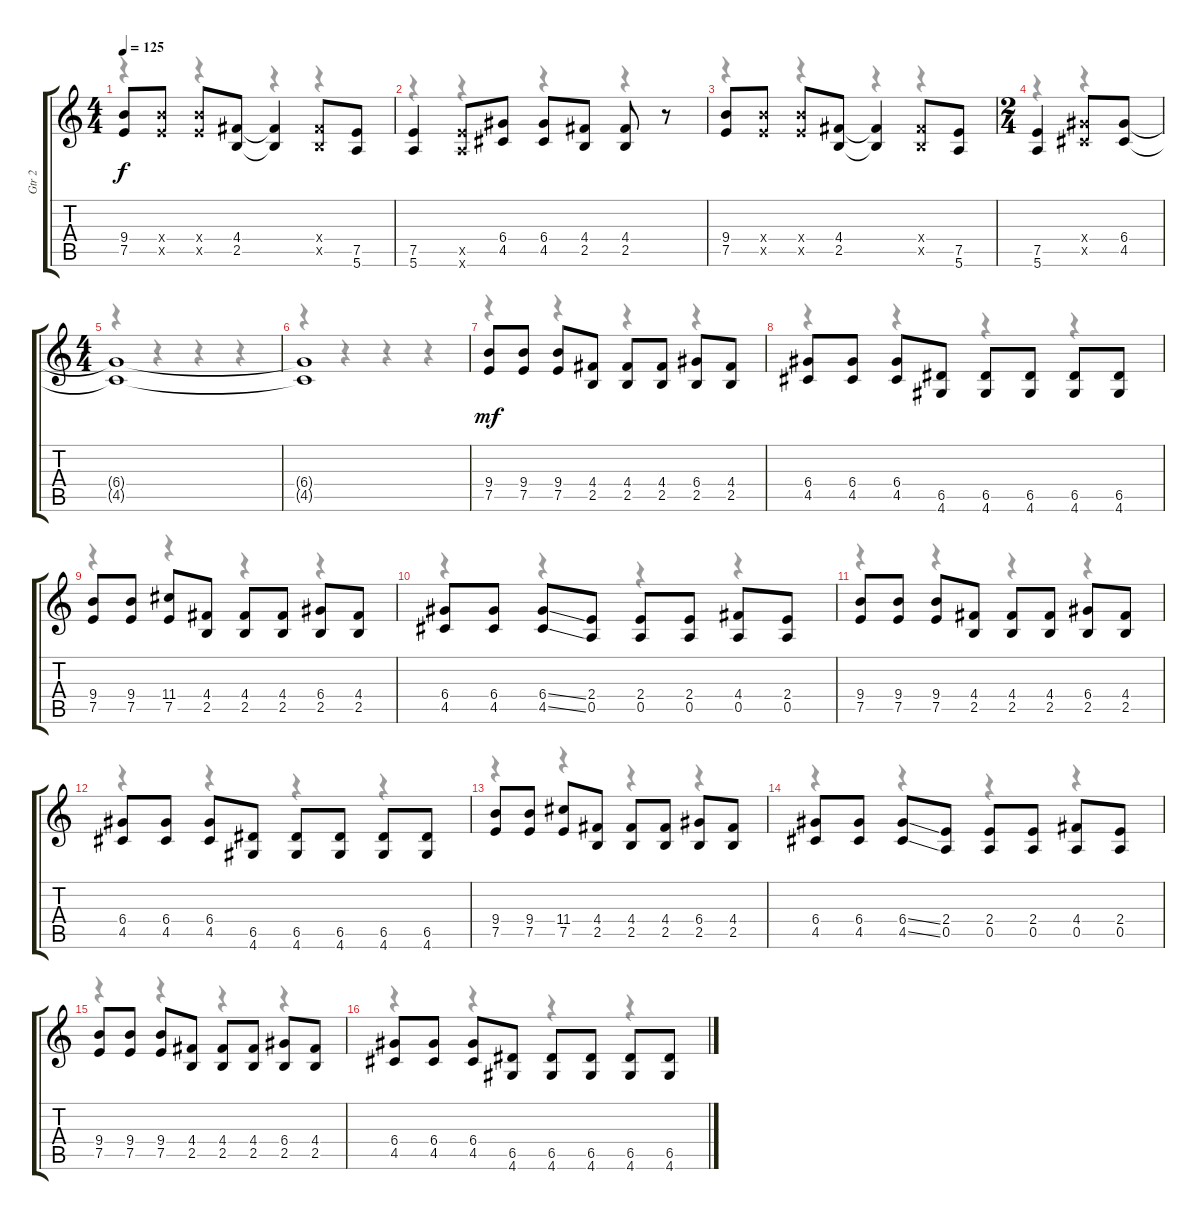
\track ("Gtr 2" "Gtr 2") {instrument overdrivenguitar}
\staff {score tabs}
\tuning (E4 B3 G3 D3 A2 E2) {hide}
\voice
\ts (4 4)
\tempo 125
\clef g2
\ks c
(9.4 7.5).8{dy f} (9.4{x} 7.5{x}).8 (9.4{x} 7.5{x}).8 (4.4 2.5).8 (4.4{t} 2.5{t}).4 (4.4{x} 2.5{x}).8 (7.5 5.6).8 |
(7.5 5.6).4 (7.5{x} 5.6{x}).8 (6.4 4.5).8 (6.4 4.5).8 (4.4 2.5).8 (4.4 2.5).8 r.8 |
(9.4 7.5).8 (9.4{x} 7.5{x}).8 (9.4{x} 7.5{x}).8 (4.4 2.5).8 (4.4{t} 2.5{t}).4 (4.4{x} 2.5{x}).8 (7.5 5.6).8 |
\ts (2 4)
(7.5 5.6).4 (6.4{x} 4.5{x}).8 (6.4 4.5).8 |
\ts (4 4)
(6.4{t} 4.5{t}).1 |
(6.4{t} 4.5{t}).1 |
(9.4 7.5).8{dy mf} (9.4 7.5).8 (9.4 7.5).8 (4.4 2.5).8 (4.4 2.5).8 (4.4 2.5).8 (6.4 2.5).8 (4.4 2.5).8 |
(6.4 4.5).8 (6.4 4.5).8 (6.4 4.5).8 (6.5 4.6).8 (6.5 4.6).8 (6.5 4.6).8 (6.5 4.6).8 (6.5 4.6).8 |
(9.4 7.5).8 (9.4 7.5).8 (11.4 7.5).8 (4.4 2.5).8 (4.4 2.5).8 (4.4 2.5).8 (6.4 2.5).8 (4.4 2.5).8 |
(6.4 4.5).8 (6.4 4.5).8 (6.4{ss} 4.5{ss}).8 (2.4 0.5).8 (2.4 0.5).8 (2.4 0.5).8 (4.4 0.5).8 (2.4 0.5).8 |
(9.4 7.5).8 (9.4 7.5).8 (9.4 7.5).8 (4.4 2.5).8 (4.4 2.5).8 (4.4 2.5).8 (6.4 2.5).8 (4.4 2.5).8 |
(6.4 4.5).8 (6.4 4.5).8 (6.4 4.5).8 (6.5 4.6).8 (6.5 4.6).8 (6.5 4.6).8 (6.5 4.6).8 (6.5 4.6).8 |
(9.4 7.5).8 (9.4 7.5).8 (11.4 7.5).8 (4.4 2.5).8 (4.4 2.5).8 (4.4 2.5).8 (6.4 2.5).8 (4.4 2.5).8 |
(6.4 4.5).8 (6.4 4.5).8 (6.4{ss} 4.5{ss}).8 (2.4 0.5).8 (2.4 0.5).8 (2.4 0.5).8 (4.4 0.5).8 (2.4 0.5).8 |
(9.4 7.5).8 (9.4 7.5).8 (9.4 7.5).8 (4.4 2.5).8 (4.4 2.5).8 (4.4 2.5).8 (6.4 2.5).8 (4.4 2.5).8 |
(6.4 4.5).8 (6.4 4.5).8 (6.4 4.5).8 (6.5 4.6).8 (6.5 4.6).8 (6.5 4.6).8 (6.5 4.6).8 (6.5 4.6).8
\voice
\clef g2
\ottava regular
\simile none
\ks c
r.4{dy f} r.4 r.4 r.4 |
r.4 r.4 r.4 r.4 |
r.4 r.4 r.4 r.4 |
r.4 r.4 |
r.4 r.4 r.4 r.4 |
r.4 r.4 r.4 r.4 |
r.4 r.4 r.4 r.4 |
r.4 r.4 r.4 r.4 |
r.4 r.4 r.4 r.4 |
r.4 r.4 r.4 r.4 |
r.4 r.4 r.4 r.4 |
r.4 r.4 r.4 r.4 |
r.4 r.4 r.4 r.4 |
r.4 r.4 r.4 r.4 |
r.4 r.4 r.4 r.4 |
r.4 r.4 r.4 r.4
